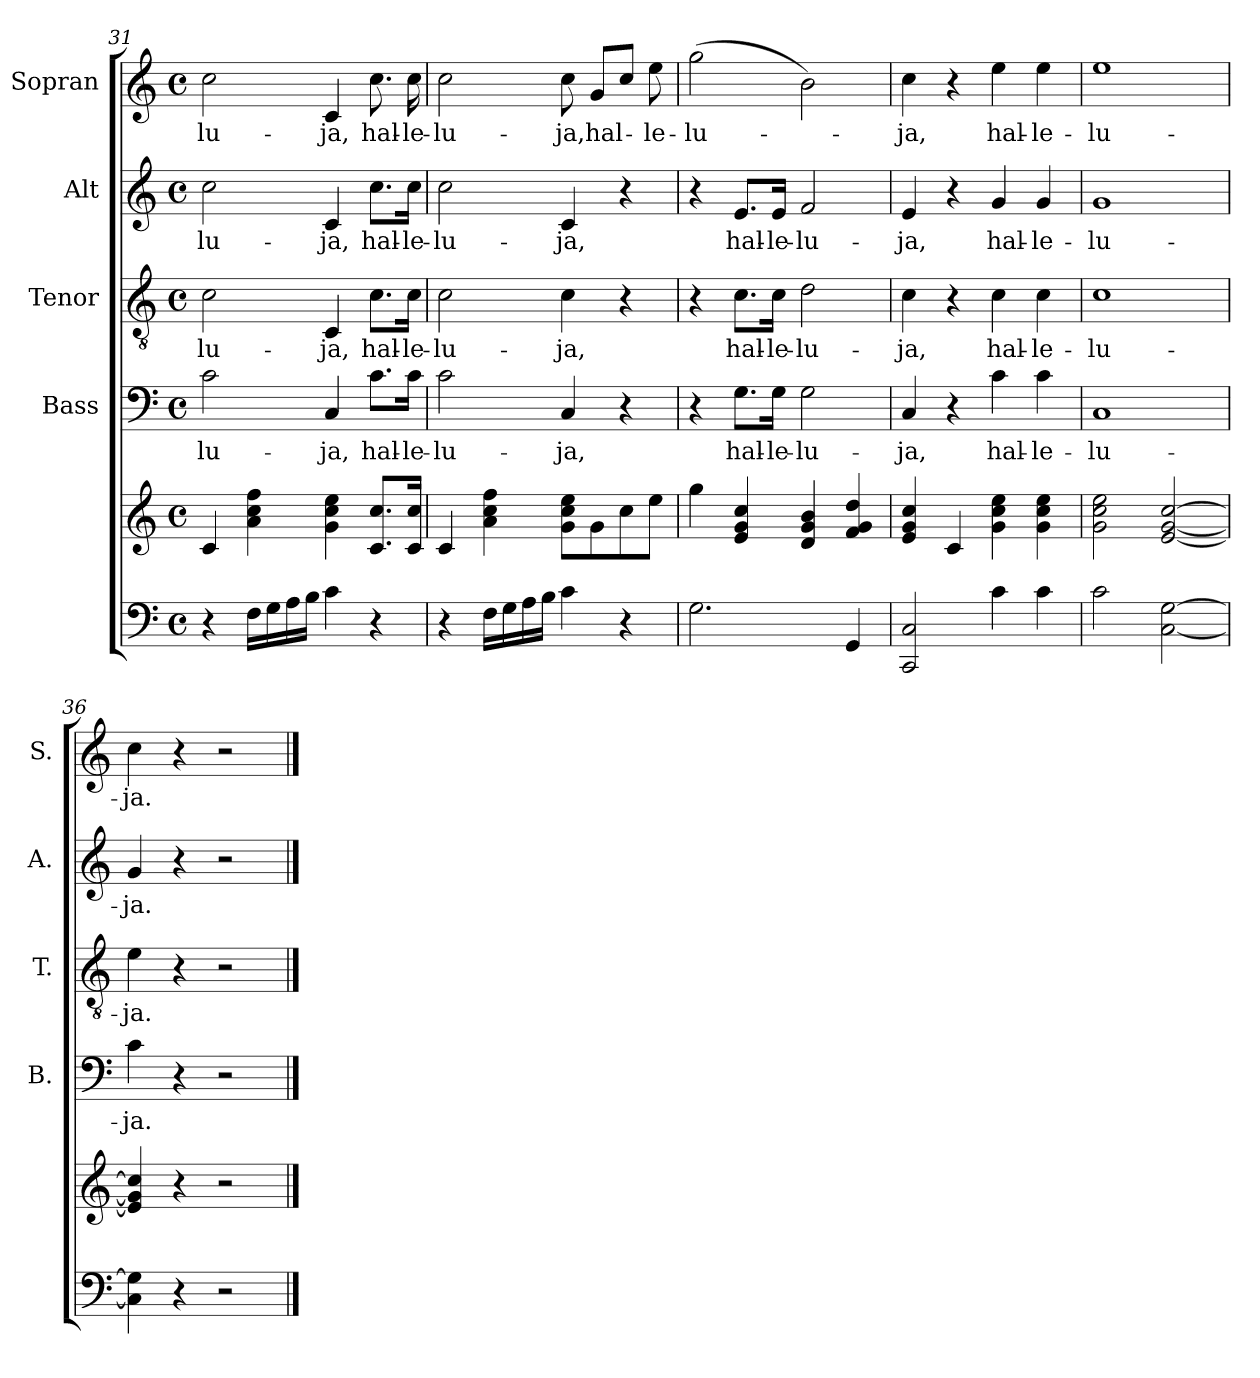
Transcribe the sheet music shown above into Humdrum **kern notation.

**kern	**kern	**kern	**text	**kern	**text	**kern	**text	**kern	**text
*part5	*part5	*part4	*part4	*part3	*part3	*part2	*part2	*part1	*part1
*staff6	*staff5	*staff4	*staff4	*staff3	*staff3	*staff2	*staff2	*staff1	*staff1
*	*	*I"Bass	*	*I"Tenor	*	*I"Alt	*	*I"Sopran	*
*	*	*I'B.	*	*I'T.	*	*I'A.	*	*I'S.	*
!!LO:LB:g=z
*clefF4	*clefG2	*clefF4	*	*clefGv2	*	*clefG2	*	*clefG2	*
*k[]	*k[]	*k[]	*	*k[]	*	*k[]	*	*k[]	*
*C:	*C:	*C:	*	*C:	*	*C:	*	*C:	*
*M4/4	*M4/4	*M4/4	*	*M4/4	*	*M4/4	*	*M4/4	*
*met(c)	*met(c)	*met(c)	*	*met(c)	*	*met(c)	*	*met(c)	*
=31	=31	=31	=31	=31	=31	=31	=31	=31	=31
!	!	!	!LO:LY:b	!	!LO:LY:b	!	!LO:LY:b	!	!LO:LY:b
4r	4c/	2c\	-lu-	2c\	-lu-	2cc\	-lu-	2cc\	-lu-
16F\LL	4a\ 4cc\ 4ff\	.	.	.	.	.	.	.	.
16G\	.	.	.	.	.	.	.	.	.
16A\	.	.	.	.	.	.	.	.	.
16B\JJ	.	.	.	.	.	.	.	.	.
!	!	!	!LO:LY:b	!	!LO:LY:b	!	!LO:LY:b	!	!LO:LY:b
4c\	4g\ 4cc\ 4ee\	4C/	-ja,	4C/	-ja,	4c/	-ja,	4c/	-ja,
!	!	!	!LO:LY:b	!	!LO:LY:b	!	!LO:LY:b	!	!LO:LY:b
4r	8.c/ 8.cc/L	8.c\L	hal-	8.c\L	hal-	8.cc\L	hal-	8.cc\	hal-
!	!	!	!LO:LY:b	!	!LO:LY:b	!	!LO:LY:b	!	!LO:LY:b
.	16c/ 16cc/Jk	16c\Jk	-le-	16c\Jk	-le-	16cc\Jk	-le-	16cc\	-le-
=32	=32	=32	=32	=32	=32	=32	=32	=32	=32
!	!	!	!LO:LY:b	!	!LO:LY:b	!	!LO:LY:b	!	!LO:LY:b
4r	4c/	2c\	-lu-	2c\	-lu-	2cc\	-lu-	2cc\	-lu-
16F\LL	4a\ 4cc\ 4ff\	.	.	.	.	.	.	.	.
16G\	.	.	.	.	.	.	.	.	.
16A\	.	.	.	.	.	.	.	.	.
16B\JJ	.	.	.	.	.	.	.	.	.
!	!	!	!LO:LY:b	!	!LO:LY:b	!	!LO:LY:b	!	!LO:LY:b
4c\	8g\ 8cc\ 8ee\L	4C/	-ja,	4c\	-ja,	4c/	-ja,	8cc\	-ja,
!	!	!	!	!	!	!	!	!	!LO:LY:b
.	8g\	.	.	.	.	.	.	8g/L	hal-
4r	8cc\	4r	.	4r	.	4r	.	8cc/J	.
!	!	!	!	!	!	!	!	!	!LO:LY:b
.	8ee\J	.	.	.	.	.	.	8ee\	-le-
=33	=33	=33	=33	=33	=33	=33	=33	=33	=33
!	!	!	!	!	!	!	!	!	!LO:LY:b
2.G\	4gg\	4r	.	4r	.	4r	.	(>2gg\	-lu-
!	!	!	!LO:LY:b	!	!LO:LY:b	!	!LO:LY:b	!	!
.	4e/ 4g/ 4cc/	8.G\L	hal-	8.c\L	hal-	8.e/L	hal-	.	.
!	!	!	!LO:LY:b	!	!LO:LY:b	!	!LO:LY:b	!	!
.	.	16G\Jk	-le-	16c\Jk	-le-	16e/Jk	-le-	.	.
!	!	!	!LO:LY:b	!	!LO:LY:b	!	!LO:LY:b	!	!
.	4d/ 4g/ 4b/	2G\	-lu-	2d\	-lu-	2f/	-lu-	2b\)	.
4GG/	4f/ 4g/ 4dd/	.	.	.	.	.	.	.	.
=34	=34	=34	=34	=34	=34	=34	=34	=34	=34
!	!	!	!LO:LY:b	!	!LO:LY:b	!	!LO:LY:b	!	!LO:LY:b
2CC/ 2C/	4e/ 4g/ 4cc/	4C/	-ja,	4c\	-ja,	4e/	-ja,	4cc\	-ja,
.	4c/	4r	.	4r	.	4r	.	4r	.
!	!	!	!LO:LY:b	!	!LO:LY:b	!	!LO:LY:b	!	!LO:LY:b
4c\	4g\ 4cc\ 4ee\	4c\	hal-	4c\	hal-	4g/	hal-	4ee\	hal-
!	!	!	!LO:LY:b	!	!LO:LY:b	!	!LO:LY:b	!	!LO:LY:b
4c\	4g\ 4cc\ 4ee\	4c\	-le-	4c\	-le-	4g/	-le-	4ee\	-le-
=35	=35	=35	=35	=35	=35	=35	=35	=35	=35
!	!	!	!LO:LY:b	!	!LO:LY:b	!	!LO:LY:b	!	!LO:LY:b
2c\	2g\ 2cc\ 2ee\	1C	-lu-	1c	-lu-	1g	-lu-	1ee	-lu-
[2C\ [2G\	[2e/ [2g/ [2cc/	.	.	.	.	.	.	.	.
=36	=36	=36	=36	=36	=36	=36	=36	=36	=36
!	!	!	!LO:LY:b	!	!LO:LY:b	!	!LO:LY:b	!	!LO:LY:b
4C\] 4G\]	4e/] 4g/] 4cc/]	4c\	-ja.	4e\	-ja.	4g/	-ja.	4cc\	-ja.
4r	4r	4r	.	4r	.	4r	.	4r	.
2r	2r	2r	.	2r	.	2r	.	2r	.
==	==	==	==	==	==	==	==	==	==
*-	*-	*-	*-	*-	*-	*-	*-	*-	*-
